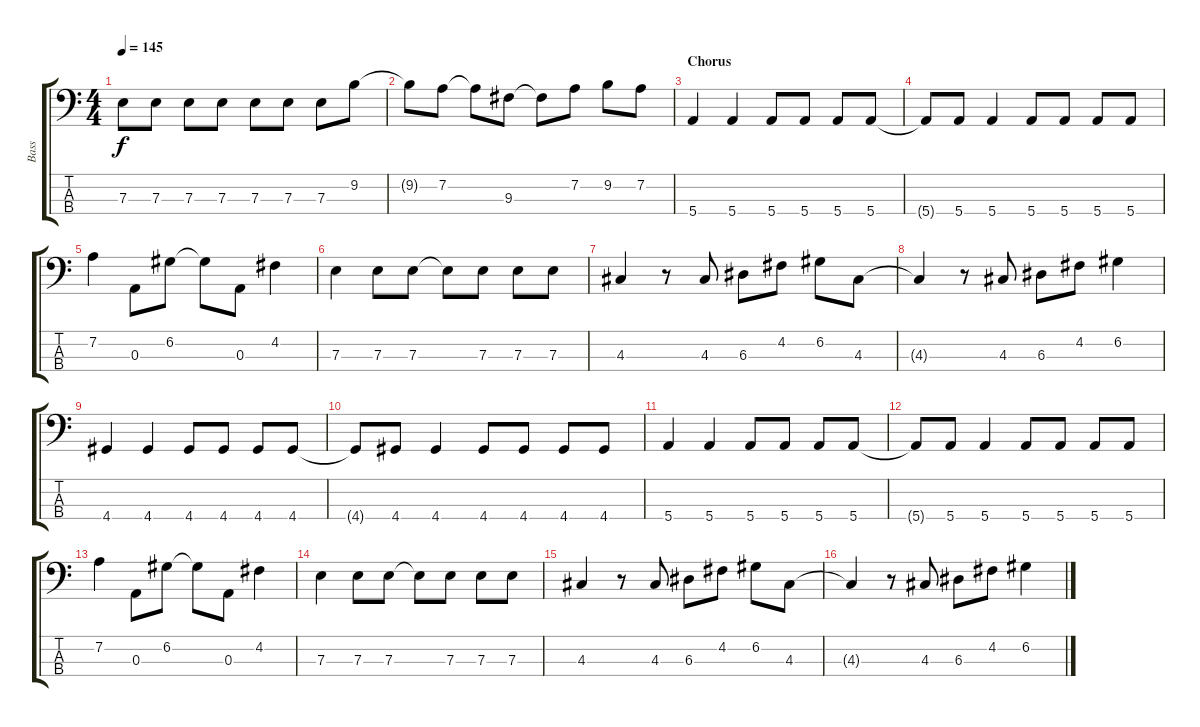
\track ("Bass" "Bass") {instrument electricbasspick}
\staff {score tabs}
\tuning (G2 D2 A1 E1) {hide}
\ts (4 4)
\tempo 145
\clef f4
\ks c
7.3.8{dy f} 7.3.8 7.3.8 7.3.8 7.3.8 7.3.8 7.3.8 9.2.8 |
9.2{t}.8 7.2.8 7.2{t}.8 9.3.8 9.3{t}.8 7.2.8 9.2.8 7.2.8 |
\section ("" "Chorus")
5.4.4 5.4.4 5.4.8 5.4.8 5.4.8 5.4.8 |
5.4{t}.8 5.4.8 5.4.4 5.4.8 5.4.8 5.4.8 5.4.8 |
7.2.4 0.3.8 6.2.8 6.2{t}.8 0.3.8 4.2.4 |
7.3.4 7.3.8 7.3.8 7.3{t}.8 7.3.8 7.3.8 7.3.8 |
4.3.4 r.8 4.3.8 6.3.8 4.2.8 6.2.8 4.3.8 |
4.3{t}.4 r.8 4.3.8 6.3.8 4.2.8 6.2.4 |
4.4.4 4.4.4 4.4.8 4.4.8 4.4.8 4.4.8 |
4.4{t}.8 4.4.8 4.4.4 4.4.8 4.4.8 4.4.8 4.4.8 |
5.4.4 5.4.4 5.4.8 5.4.8 5.4.8 5.4.8 |
5.4{t}.8 5.4.8 5.4.4 5.4.8 5.4.8 5.4.8 5.4.8 |
7.2.4 0.3.8 6.2.8 6.2{t}.8 0.3.8 4.2.4 |
7.3.4 7.3.8 7.3.8 7.3{t}.8 7.3.8 7.3.8 7.3.8 |
4.3.4 r.8 4.3.8 6.3.8 4.2.8 6.2.8 4.3.8 |
4.3{t}.4 r.8 4.3.8 6.3.8 4.2.8 6.2.4
